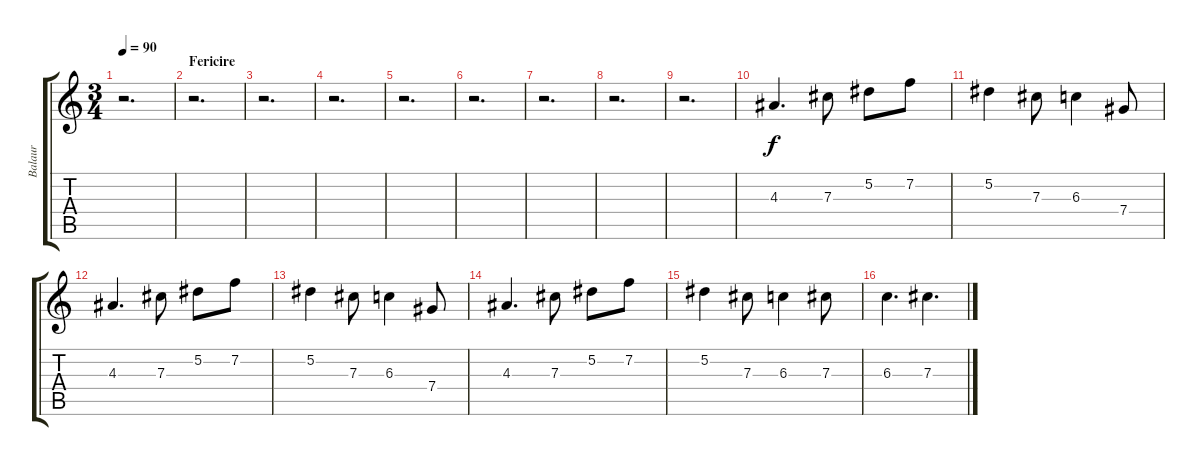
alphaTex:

\track ("Balaur" "Balaur") {instrument distortionguitar}
\staff {score tabs}
\tuning (Eb4 Bb3 Gb3 Db3 Ab2 Eb2) {hide}
\ts (3 4)
\tempo 90
\clef g2
\ks c
r.2{d dy f} |
\section ("" "Fericire")
r.2{d} |
r.2{d} |
r.2{d} |
r.2{d} |
r.2{d} |
r.2{d} |
r.2{d} |
r.2{d} |
4.3.4{d} 7.3.8 5.2.8 7.2.8 |
5.2.4 7.3.8 6.3.4 7.4.8 |
4.3.4{d} 7.3.8 5.2.8 7.2.8 |
5.2.4 7.3.8 6.3.4 7.4.8 |
4.3.4{d} 7.3.8 5.2.8 7.2.8 |
5.2.4 7.3.8 6.3.4 7.3.8 |
6.3.4{d} 7.3.4{d}
